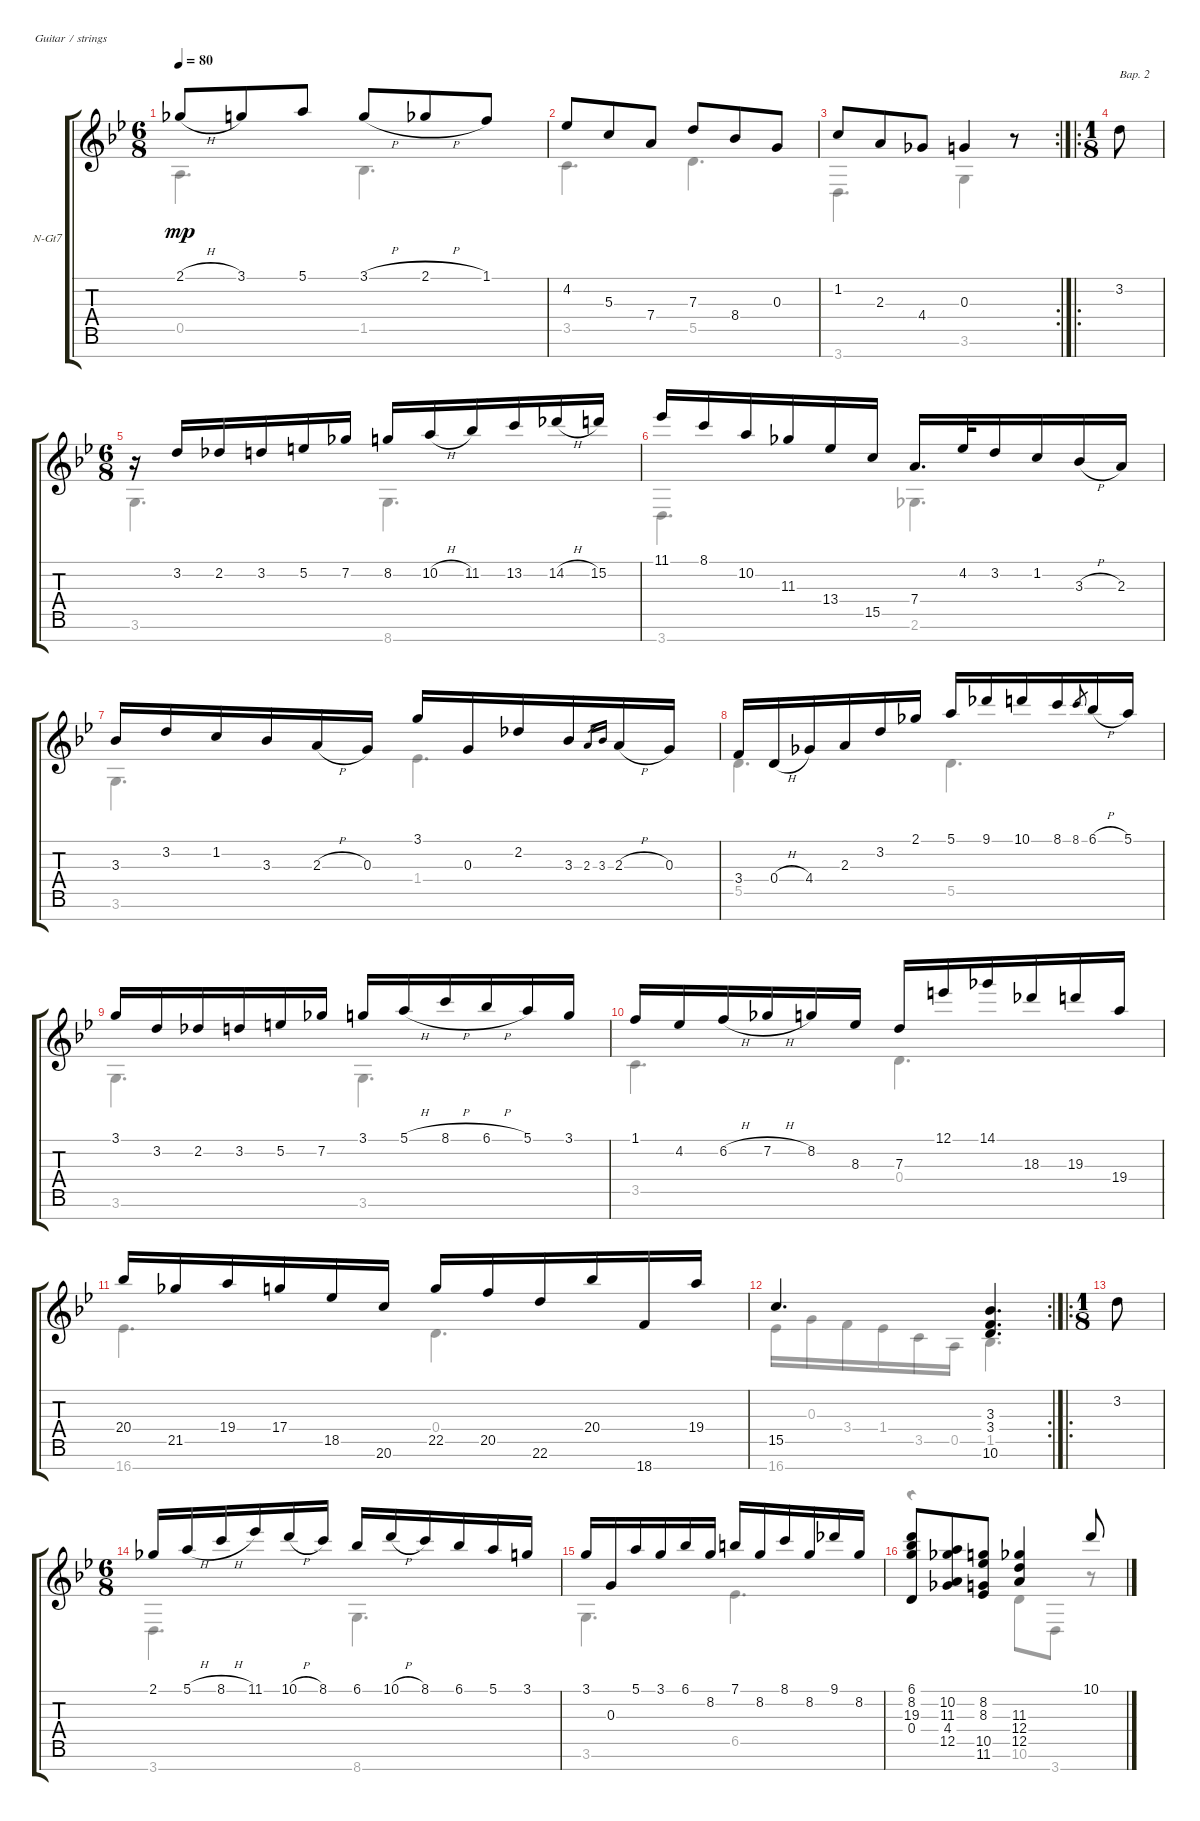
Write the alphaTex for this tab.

\defaultSystemsLayout 4
\bracketExtendMode groupsimilarinstruments
\firstSystemTrackNameOrientation horizontal
\otherSystemsTrackNameOrientation horizontal
\track ("Nylon Guitar" "N-Gt7") {instrument acousticguitarnylon}
\staff {score tabs}
\tuning (E4 B3 G3 D3 A2 E2 B1)
\voice
\ts (6 8)
\tempo 80
\clef g2
\ks bb
2.1{h}.8{dy mp} 3.1.8 5.1.8 3.1{h}.8 2.1{h}.8 1.1.8 |
4.2.8 5.3.8 7.4.8 7.3.8 8.4.8 0.3.8 |
\rc 2
1.2.8 2.3.8 4.4.8 0.3.4 r.8 |
\ro
\ts (1 8)
3.2.8{txt "Вар. 2"} |
\ts (6 8)
r.16 3.2.16 2.2.16 3.2.16 5.2.16 7.2.16 8.2.16 10.2{h}.16 11.2.16 13.2.16 14.2{h}.16 15.2.16 |
11.1.16 8.1.16 10.2.16 11.3.16 13.4.16 15.5.16 7.4.16{d} 4.2.32 3.2.16 1.2.16 3.3{h}.16 2.3.16 |
3.3.16 3.2.16 1.2.16 3.3.16 2.3{h}.16 0.3.16 3.1.16 0.3.16 2.2.16 3.3.16 2.3.16{gr} 3.3.16{gr} 2.3{h}.16 0.3.16 |
3.4.16 0.4{h}.16 4.4.16 2.3.16 3.2.16 2.1.16 5.1.16 9.1.16 10.1.16 8.1.16 8.1.8{gr} 6.1{h}.16 5.1.16 |
3.1.16 3.2.16 2.2.16 3.2.16 5.2.16 7.2.16 3.1.16 5.1{h}.16 8.1{h}.16 6.1{h}.16 5.1.16 3.1.16 |
1.1.16 4.2.16 6.2{h}.16 7.2{h}.16 8.2.16 8.3.16 7.3.16 12.1.16 14.1.16 18.3.16 19.3.16 19.4.16 |
20.4.16 21.5.16 19.4.16 17.4.16 18.5.16 20.6.16 22.5.16 20.5.16 22.6.16 20.4.16 18.7.16 19.4.16 |
\rc 2
15.5.4{d} (3.3 3.4 10.6).4{d} |
\ro
\ts (1 8)
3.2.8 |
\ts (6 8)
2.1.16 5.1{h}.16 8.1{h}.16 11.1.16 10.1{h}.16 8.1.16 6.1.16 10.1{h}.16 8.1.16 6.1.16 5.1.16 3.1.16 |
3.1.16 0.3.16 5.1.16 3.1.16 6.1.16 8.2.16 7.1.16 8.2.16 8.1.16 8.2.16 9.1.16 8.2.16 |
(0.4 8.2 6.1 19.3).8 (4.4 10.2 11.3 12.5).8 (11.6 10.5 8.3 8.2).8 (11.3 12.4 12.5).4 10.1.8
\voice
\clef g2
\ottava regular
\simile none
\ks bb
0.5.4{d dy mp} 1.5.4{d} |
3.5.4{d} 5.5.4{d} |
3.7.4{d} 3.6.4 r.8 |
|
3.6.4{d} 8.7.4{d} |
3.7.4{d} 2.6.4{d} |
3.6.4{d} 1.4.4{d} |
5.5.4{d} 5.5.4{d} |
3.6.4{d} 3.6.4{d} |
3.5.4{d} 0.4.4{d} |
16.7.4{d} 0.4.4{d} |
16.7.16 0.3.16 3.4.16 1.4.16 3.5.16 0.5.16 1.5.4{d} |
|
3.7.4{d} 8.7.4{d} |
3.6.4{d} 6.5.4{d} |
r.4{d} 10.6.8 3.7.8 r.8
